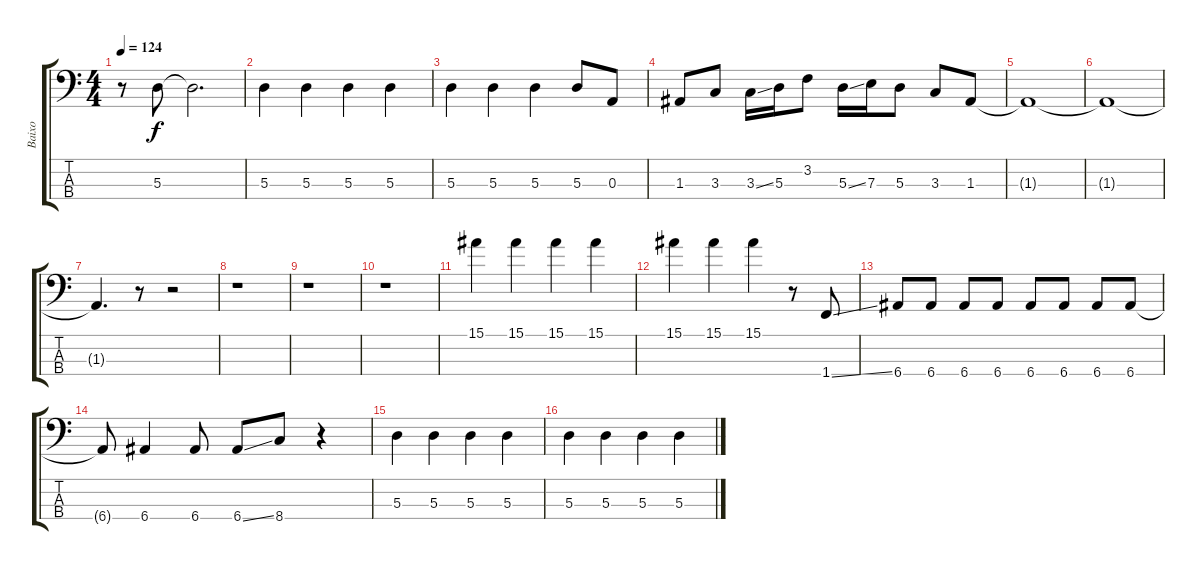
\track ("Baixo" "Baixo") {instrument electricbassfinger}
\staff {score tabs}
\tuning (G2 D2 A1 E1) {hide}
\ts (4 4)
\tempo 124
\clef f4
\ks c
r.8{dy f} 5.3.8 5.3{t}.2{d} |
5.3.4 5.3.4 5.3.4 5.3.4 |
5.3.4 5.3.4 5.3.4 5.3.8 0.3.8 |
1.3.8 3.3.8 3.3{ss}.16 5.3.16 3.2.8 5.3{ss}.16 7.3.16 5.3.8 3.3.8 1.3.8 |
1.3{t}.1 |
1.3{t}.1 |
1.3{t}.4{d} r.8 r.2 |
r.1 |
r.1 |
r.1 |
15.1.4 15.1.4 15.1.4 15.1.4 |
15.1.4 15.1.4 15.1.4 r.8 1.4{ss}.8 |
6.4.8 6.4.8 6.4.8 6.4.8 6.4.8 6.4.8 6.4.8 6.4.8 |
6.4{t}.8 6.4.4 6.4.8 6.4{ss}.8 8.4.8 r.4 |
5.3.4 5.3.4 5.3.4 5.3.4 |
5.3.4 5.3.4 5.3.4 5.3.4
